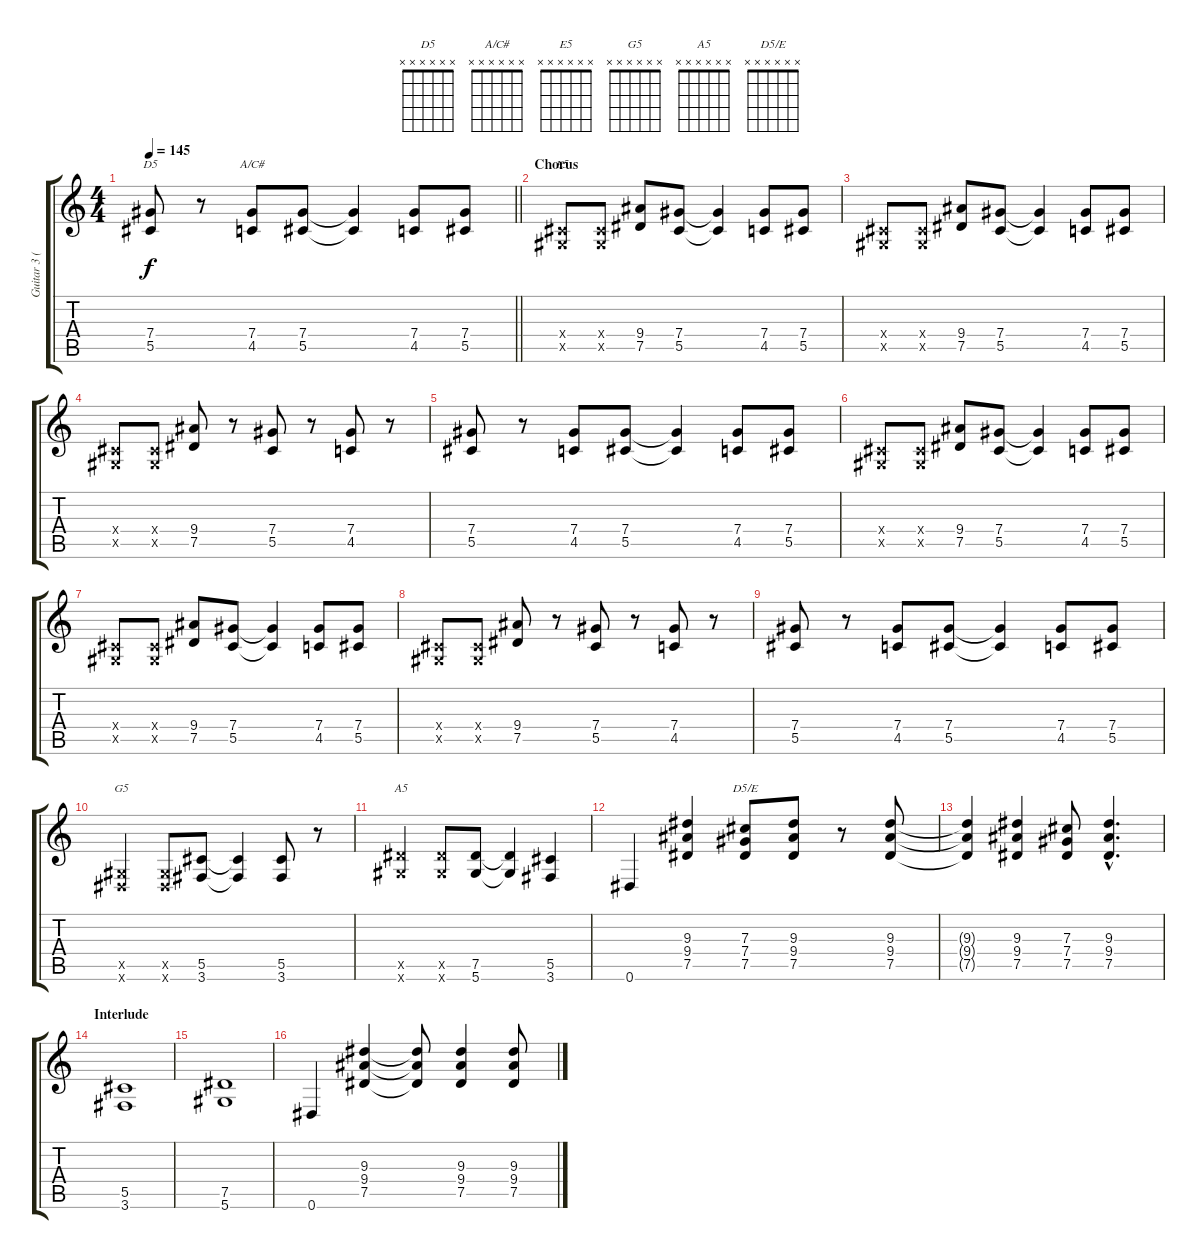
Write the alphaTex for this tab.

\track ("Guitar 3 (Izzy)" "Guitar 3 (") {instrument distortionguitar}
\staff {score tabs}
\tuning (Eb4 Bb3 Gb3 Db3 Ab2 Eb2) {hide}
\chord ("D5" x x x x x x)
\chord ("A/C#" x x x x x x)
\chord ("E5" x x x x x x)
\chord ("G5" x x x x x x)
\chord ("A5" x x x x x x)
\chord ("D5/E" x x x x x x)
\ts (4 4)
\tempo 145
\clef g2
\barLineRight lightlight
\ks c
(7.4 5.5).8{ch "D5" dy f} r.8 (7.4 4.5).8{ch "A/C#"} (7.4 5.5).8 (7.4{t} 5.5{t}).4 (7.4 4.5).8 (7.4 5.5).8 |
\section ("" "Chorus")
(0.4{x} 0.5{x}).8{ch "E5"} (0.4{x} 0.5{x}).8 (9.4 7.5).8 (7.4 5.5).8 (7.4{t} 5.5{t}).4 (7.4 4.5).8 (7.4 5.5).8 |
(0.4{x} 0.5{x}).8 (0.4{x} 0.5{x}).8 (9.4 7.5).8 (7.4 5.5).8 (7.4{t} 5.5{t}).4 (7.4 4.5).8 (7.4 5.5).8 |
(0.4{x} 0.5{x}).8 (0.4{x} 0.5{x}).8 (9.4 7.5).8 r.8 (7.4 5.5).8 r.8 (7.4 4.5).8 r.8 |
(7.4 5.5).8 r.8 (7.4 4.5).8 (7.4 5.5).8 (7.4{t} 5.5{t}).4 (7.4 4.5).8 (7.4 5.5).8 |
(0.4{x} 0.5{x}).8 (0.4{x} 0.5{x}).8 (9.4 7.5).8 (7.4 5.5).8 (7.4{t} 5.5{t}).4 (7.4 4.5).8 (7.4 5.5).8 |
(0.4{x} 0.5{x}).8 (0.4{x} 0.5{x}).8 (9.4 7.5).8 (7.4 5.5).8 (7.4{t} 5.5{t}).4 (7.4 4.5).8 (7.4 5.5).8 |
(0.4{x} 0.5{x}).8 (0.4{x} 0.5{x}).8 (9.4 7.5).8 r.8 (7.4 5.5).8 r.8 (7.4 4.5).8 r.8 |
(7.4 5.5).8 r.8 (7.4 4.5).8 (7.4 5.5).8 (7.4{t} 5.5{t}).4 (7.4 4.5).8 (7.4 5.5).8 |
(0.5{x} 0.6{x}).4{ch "G5"} (0.5{x} 0.6{x}).8 (5.5 3.6).8 (5.5{t} 3.6{t}).4 (5.5 3.6).8 r.8 |
(7.5{x} 5.6{x}).4{ch "A5"} (7.5{x} 5.6{x}).8 (7.5 5.6).8 (7.5{t} 5.6{t}).4 (5.5 3.6).4 |
0.6.4 (9.3 9.4 7.5).4 (7.3 7.4 7.5).8{ch "D5/E"} (9.3 9.4 7.5).8 r.8 (9.3 9.4 7.5).8 |
(9.3{t} 9.4{t} 7.5{t}).4 (9.3 9.4 7.5).4 (7.3 7.4 7.5).8 (9.3{hac} 9.4{hac} 7.5{hac}).4{d} |
\section ("" "Interlude")
(5.5 3.6).1 |
(7.5 5.6).1 |
0.6.4 (9.3 9.4 7.5).4 (9.3{t} 9.4{t} 7.5{t}).8 (9.3 9.4 7.5).4 (9.3 9.4 7.5).8
